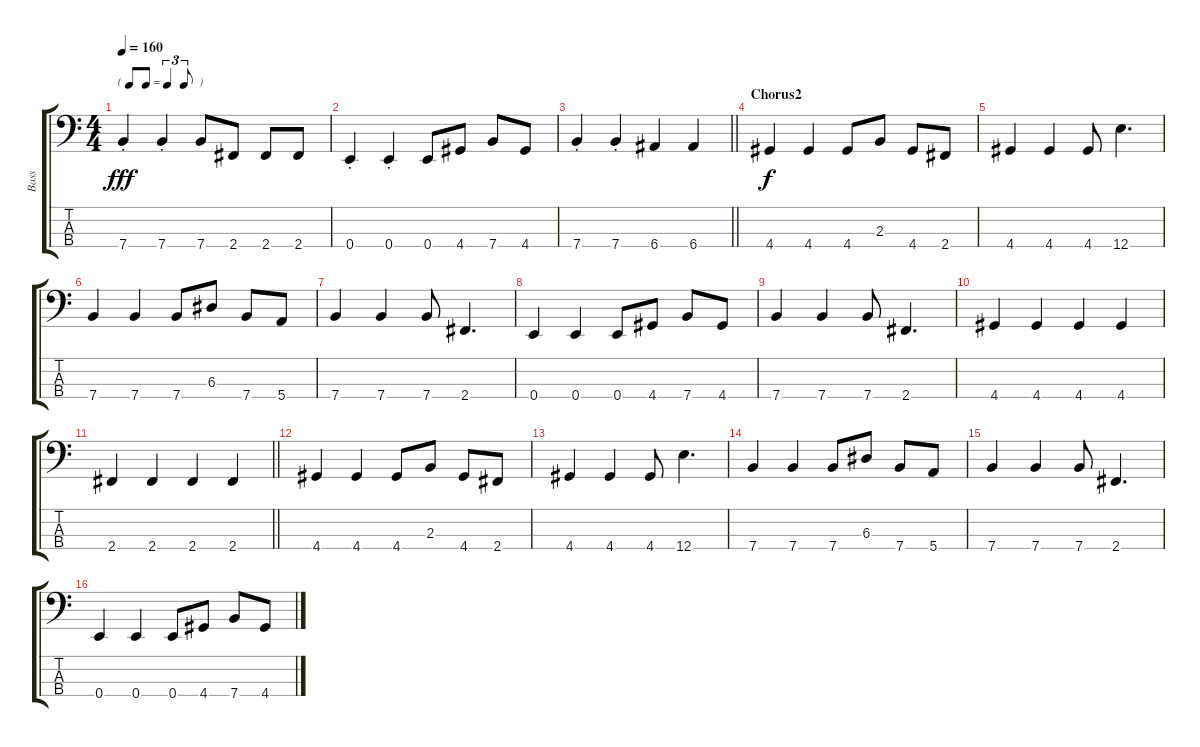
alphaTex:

\track ("Bass" "Bass") {instrument electricbasspick}
\staff {score tabs}
\tuning (G2 D2 A1 E1) {hide}
\ts (4 4)
\tf triplet8th
\tempo 160
\clef f4
\ks c
7.4{st}.4{dy fff} 7.4{st}.4 7.4.8 2.4.8 2.4.8 2.4.8 |
0.4{st}.4 0.4{st}.4 0.4.8 4.4.8 7.4.8 4.4.8 |
\barLineRight lightlight
7.4{st}.4 7.4{st}.4 6.4.4 6.4.4 |
\section ("" "Chorus2")
4.4.4{dy f} 4.4.4 4.4.8 2.3.8 4.4.8 2.4.8 |
4.4.4 4.4.4 4.4.8 12.4.4{d} |
7.4.4 7.4.4 7.4.8 6.3.8 7.4.8 5.4.8 |
7.4.4 7.4.4 7.4.8 2.4.4{d} |
0.4.4 0.4.4 0.4.8 4.4.8 7.4.8 4.4.8 |
7.4.4 7.4.4 7.4.8 2.4.4{d} |
4.4.4 4.4.4 4.4.4 4.4.4 |
\barLineRight lightlight
2.4.4 2.4.4 2.4.4 2.4.4 |
4.4.4 4.4.4 4.4.8 2.3.8 4.4.8 2.4.8 |
4.4.4 4.4.4 4.4.8 12.4.4{d} |
7.4.4 7.4.4 7.4.8 6.3.8 7.4.8 5.4.8 |
7.4.4 7.4.4 7.4.8 2.4.4{d} |
0.4.4 0.4.4 0.4.8 4.4.8 7.4.8 4.4.8
